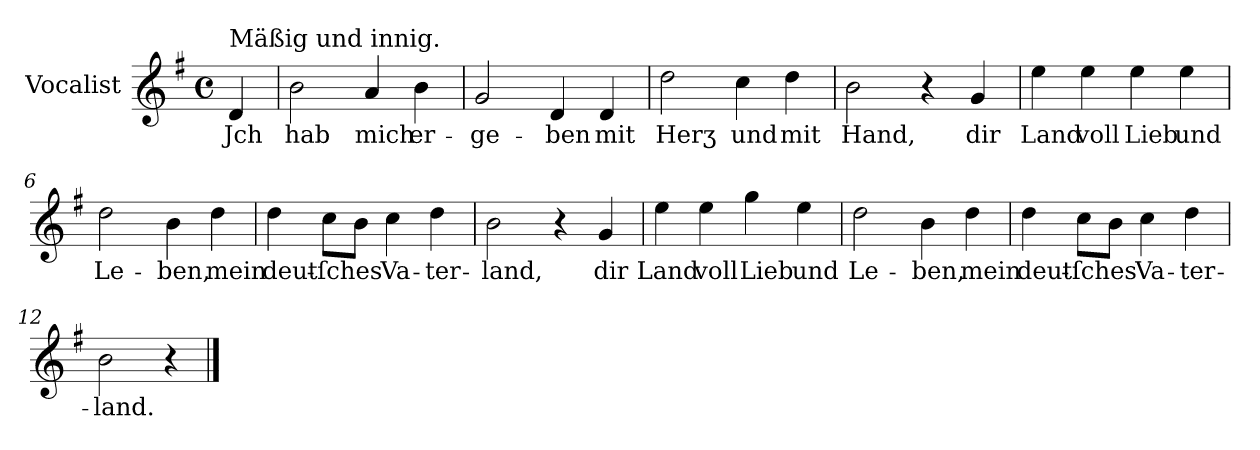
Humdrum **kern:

**kern	**text
*part1	*part1
*staff1	*staff1
*I"Vocalist	*
*clefG2	*
*k[f#]	*
*G:	*
*M4/4	*
*met(c)	*
=	=
!LO:TX:a:t=Mäßig und innig.	!
4d	Jch
=1	=1
2b	hab
4a	mich
4b	er-
=2	=2
2g	-ge-
4d	-ben
4d	mit
=3	=3
2dd	Herʒ
4cc	und
4dd	mit
=4	=4
2b	Hand,
4r	.
4g	dir
=5	=5
4ee	Land
4ee	voll
4ee	Lieb
4ee	und
=6	=6
2dd	Le-
4b	-ben,
4dd	mein
=7	=7
4dd	deut-
8ccL	-ſches
8bJ	.
4cc	Va-
4dd	-ter-
=8	=8
2b	-land,
4r	.
4g	dir
=9	=9
4ee	Land
4ee	voll
4gg	Lieb
4ee	und
=10	=10
2dd	Le-
4b	-ben,
4dd	mein
=11	=11
4dd	deut-
8ccL	-ſches
8bJ	.
4cc	Va-
4dd	-ter-
=12	=12
2b	-land.
4r	.
==	==
*-	*-
